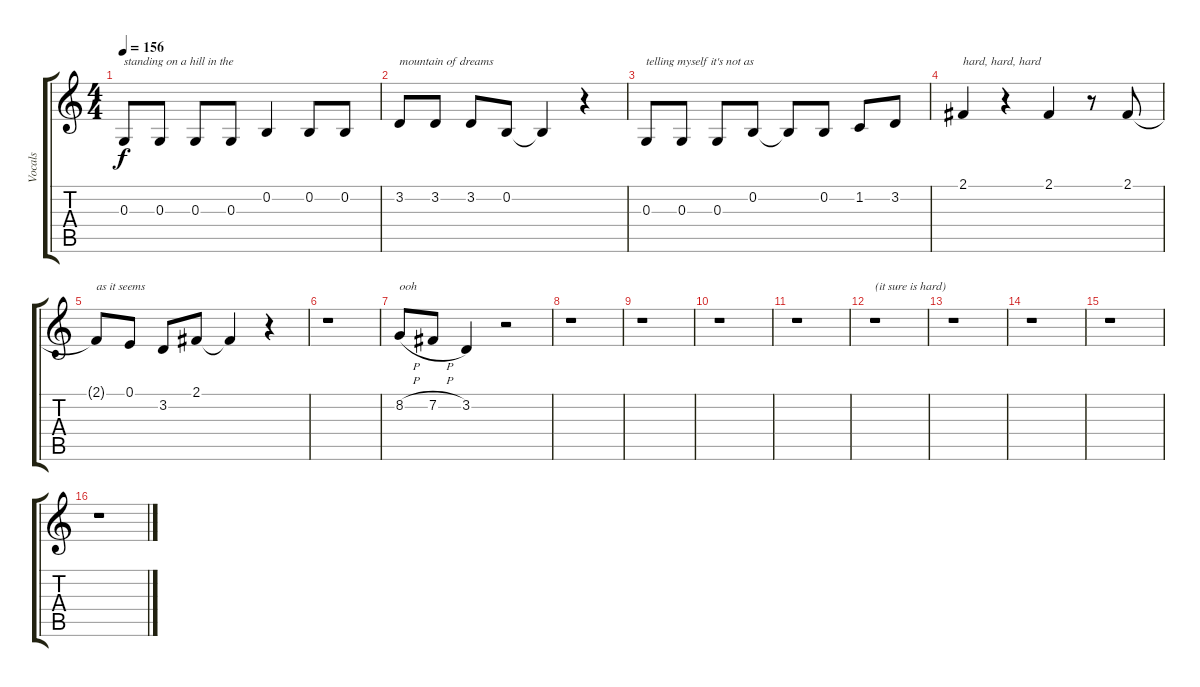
\track ("Vocals" "Vocals") {instrument cello}
\staff {score tabs}
\tuning (E4 B3 G3 D3 A2 E2) {hide}
\ts (4 4)
\tempo 156
\clef g2
\ks c
0.3.8{txt "standing on a hill in the" dy f} 0.3.8 0.3.8 0.3.8 0.2.4 0.2.8 0.2.8 |
3.2.8{txt "mountain of dreams"} 3.2.8 3.2.8 0.2.8 0.2{t}.4 r.4 |
0.3.8{txt "telling myself it's not as"} 0.3.8 0.3.8 0.2.8 0.2{t}.8 0.2.8 1.2.8 3.2.8 |
2.1.4{txt "hard, hard, hard"} r.4 2.1.4 r.8 2.1.8 |
2.1{t}.8{txt "as it seems"} 0.1.8 3.2.8 2.1.8 2.1{t}.4 r.4 |
r.1 |
8.2{h}.8{txt "ooh"} 7.2{h}.8 3.2.4 r.2 |
r.1 |
r.1 |
r.1 |
r.1 |
r.1{txt "(it sure is hard)"} |
r.1 |
r.1 |
r.1 |
r.1
